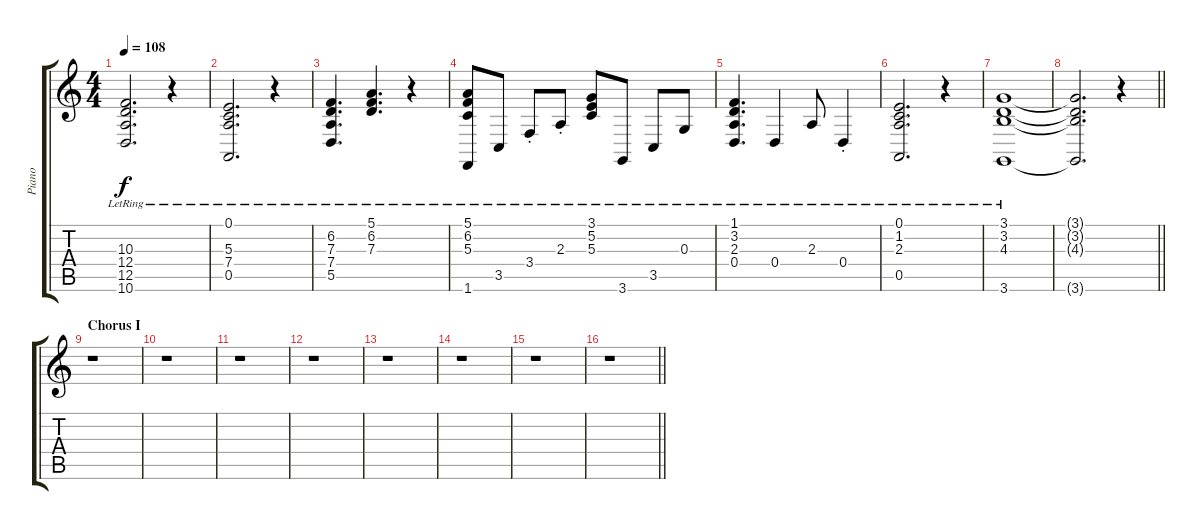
\track ("Piano" "Piano") {instrument brightacousticpiano}
\staff {score tabs}
\tuning (E4 B3 G3 D3 A2 E2) {hide}
\ts (4 4)
\tempo 108
\clef g2
\ks c
(10.3{lr} 12.4{lr} 12.5{lr} 10.6{lr}).2{d dy f} r.4 |
(0.1{lr} 5.3{lr} 7.4{lr} 0.5{lr}).2{d} r.4 |
(6.2{lr} 7.3{lr} 7.4{lr} 5.5{lr}).4{d} (5.1{lr} 6.2{lr} 7.3{lr}).4{d} r.4 |
(5.1{lr} 6.2{lr} 5.3{lr} 1.6{lr}).8 3.5{lr}.8 3.4{st lr}.8 2.3{st lr}.8 (3.1{lr} 5.2{lr} 5.3{lr}).8 3.6{lr}.8 3.5{lr}.8 0.3{lr}.8 |
(1.1{lr} 3.2{lr} 2.3{lr} 0.4{lr}).4{d} 0.4{lr}.4 2.3{lr}.8 0.4{st lr}.4 |
(0.1{lr} 1.2{lr} 2.3{lr} 0.5{lr}).2{d} r.4 |
(3.1{lr} 3.2{lr} 4.3{lr} 3.6{lr}).1 |
\barLineRight lightlight
(3.1{t} 3.2{t} 4.3{t} 3.6{t}).2{d} r.4 |
\section ("" "Chorus I")
r.1 |
r.1 |
r.1 |
r.1 |
r.1 |
r.1 |
r.1 |
\barLineRight lightlight
r.1
